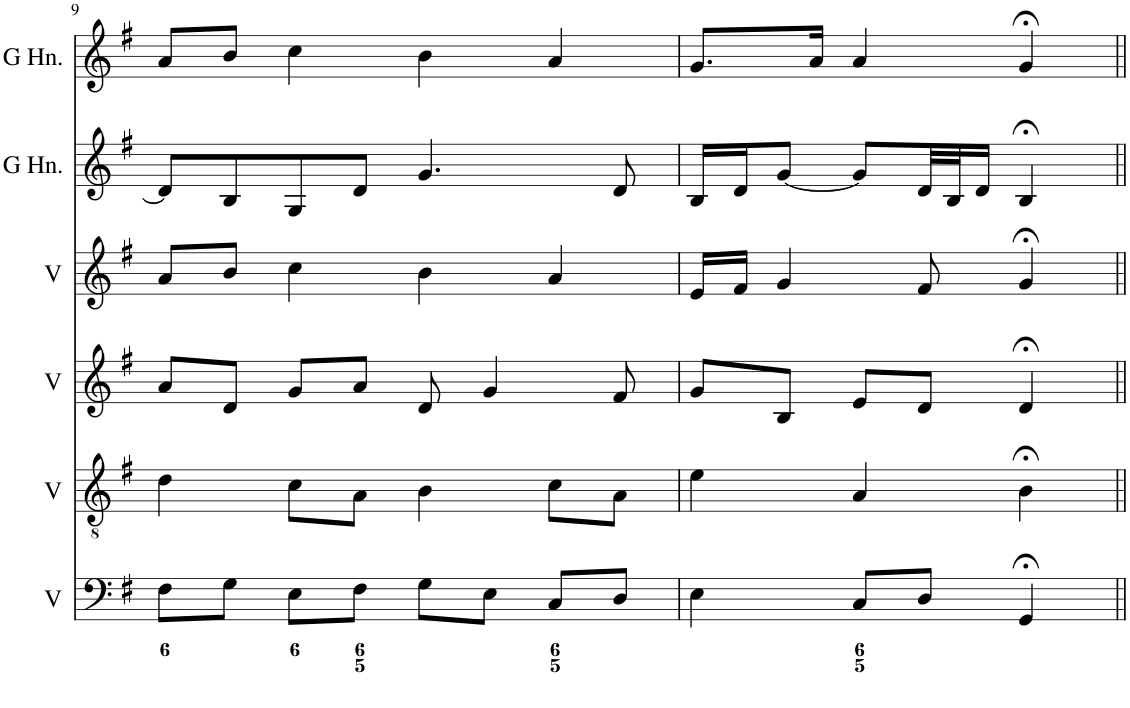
**kern	**kern	**kern	**kern	**kern	**kern
*part6	*part5	*part4	*part3	*part2	*part1
*staff6	*staff5	*staff4	*staff3	*staff2	*staff1
*I"Voice	*I"Voice	*I"Voice	*I"Voice	*I"Horn in G	*I"Horn in G
*I'V	*I'V	*I'V	*I'V	*	*
!!LO:PB:g=z
*clefF4	*clefGv2	*clefG2	*clefG2	*clefG2	*clefG2
*	*	*	*	*ITrd3c5	*ITrd3c5
*k[f#]	*k[f#]	*k[f#]	*k[f#]	*k[f#]	*k[f#]
*M4/4	*M4/4	*M4/4	*M4/4	*M4/4	*M4/4
=9	=9	=9	=9	=9	=9
8F#\L	4d\	8a/L	8a/L	8d/L]	8a/L
8G\J	.	8d/J	8b/J	8B/	8b/J
8E\L	8c\L	8g/L	4cc\	8G/	4cc\
8F#\J	8A\J	8a/J	.	8d/J	.
8G\L	4B\	8d/	4b\	4.g/	4b\
8E\J	.	4g/	.	.	.
8C/L	8c\L	.	4a/	.	4a/
8D/J	8A\J	8f#/	.	8d/	.
=10	=10	=10	=10	=10	=10
4E\	4e\	8g/L	16e/LL	16B/LL	8.g/L
.	.	.	16f#/JJ	16d/J	.
.	.	8B/J	4g/	[8g/J	.
.	.	.	.	.	16a/Jk
8C/L	4A/	8e/L	.	8g/L]	4a/
8D/J	.	8d/J	8f#/	32d/LL	.
.	.	.	.	32B/J	.
.	.	.	.	16d/JJ	.
4GG;</	4B;<\	4d;</	4g;</	4B;</	4g;</
=||	=||	=||	=||	=||	=||
*-	*-	*-	*-	*-	*-
